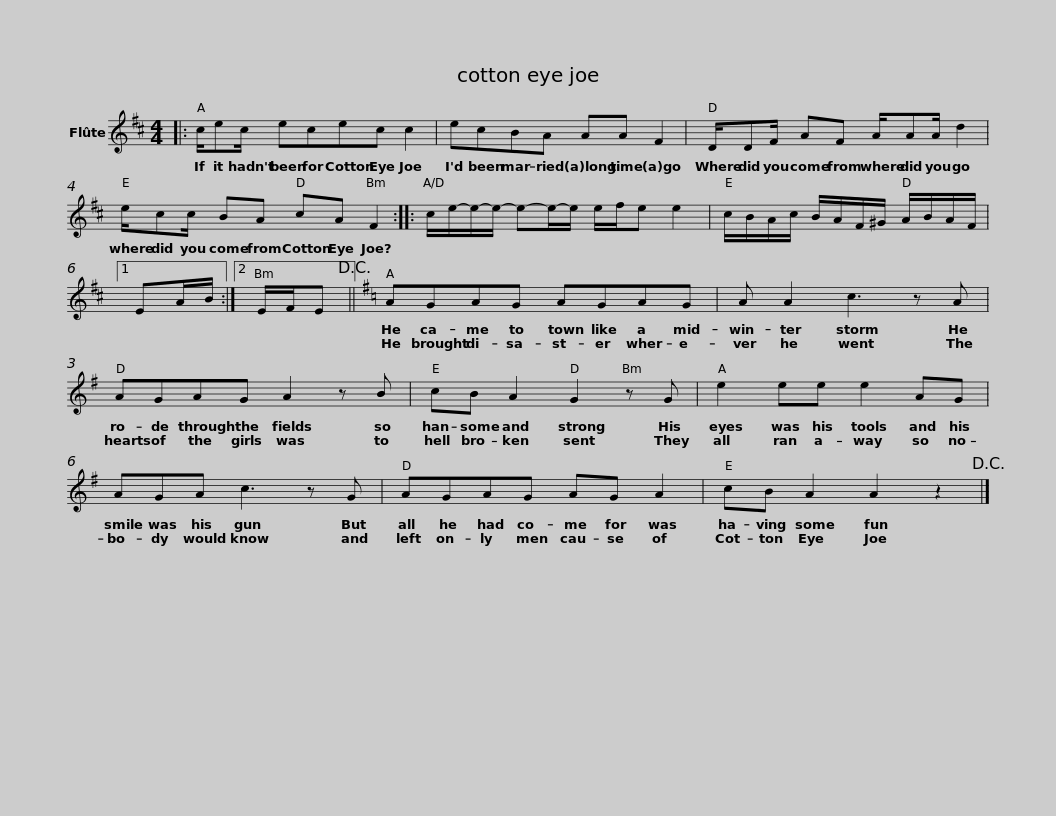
X:1
L:1/8
M:4/4
I:linebreak $
K:D
V:1 treble
V:1
|: c/ec/ ecec c2 | ecBA AA F2 |$ D/DF/ AF A/AA/ d2 | e/cc/ BA cA F2 ::$[K:D] c/e/-e/-e/- e-e/-e/ e/f/e e2 | %5
 c/B/A/c/ B/A/F/^G/ A/B/A/F/ |1 EA/B/ :|2 E/F/E!D.C.! ||$[K:G] AGAG AGAG | A A2 c3 z A | %10
 AGAG A2 z B |$ cB A2 G2 z G | e2 ee e2 AG | AGA c3 z G |$ AGAG AG A2 | %15
 cB A2 A2 z2!D.C.! |] %16
